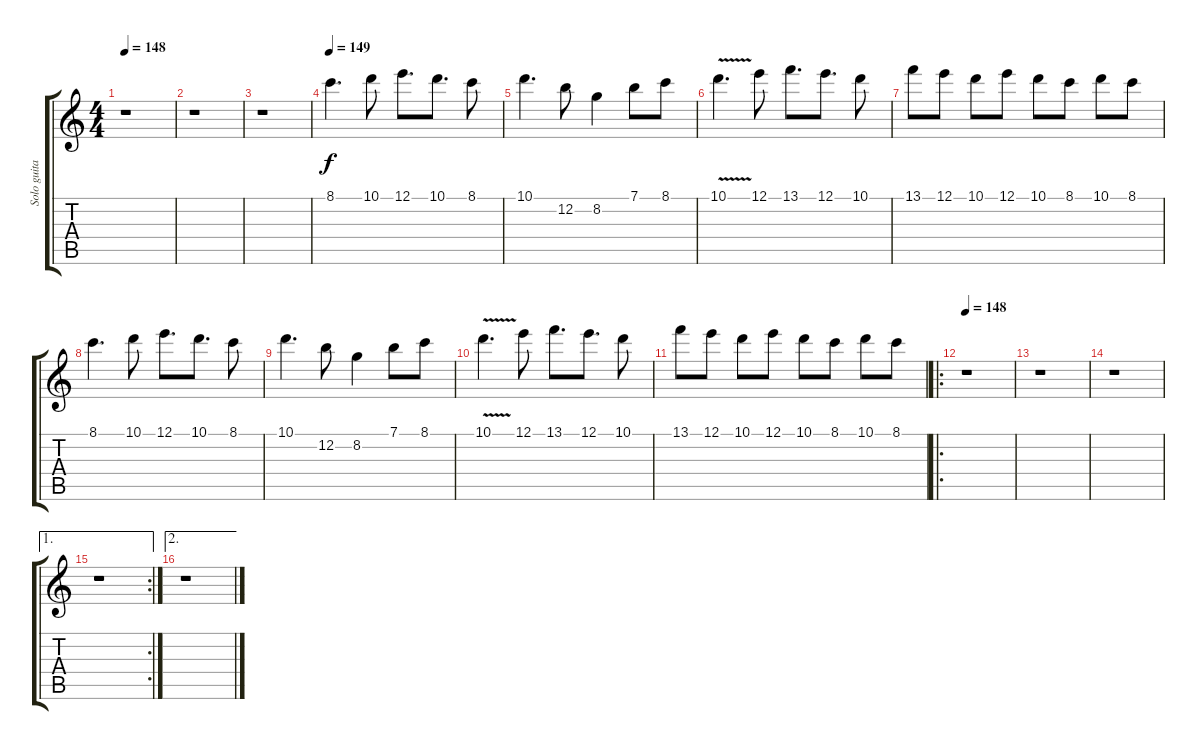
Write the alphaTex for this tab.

\track ("Solo guitar 1" "Solo guita") {instrument overdrivenguitar}
\staff {score tabs}
\tuning (E4 B3 G3 D3 A2 E2) {hide}
\ts (4 4)
\tempo 148
\clef g2
\ks c
r.1{dy f} |
r.1 |
r.1 |
\tempo 149
8.1.4{d volume 14 balance 8 instrument overdrivenguitar} 10.1.8 12.1.8{d} 10.1.8{d} 8.1.8 |
10.1.4{d} 12.2.8 8.2.4 7.1.8 8.1.8 |
10.1{v}.4{d} 12.1.8 13.1.8{d} 12.1.8{d} 10.1.8 |
13.1.8 12.1.8 10.1.8 12.1.8 10.1.8 8.1.8 10.1.8 8.1.8 |
8.1.4{d} 10.1.8 12.1.8{d} 10.1.8{d} 8.1.8 |
10.1.4{d} 12.2.8 8.2.4 7.1.8 8.1.8 |
10.1{v}.4{d} 12.1.8 13.1.8{d} 12.1.8{d} 10.1.8 |
13.1.8 12.1.8 10.1.8 12.1.8 10.1.8 8.1.8 10.1.8 8.1.8 |
\ro
\tempo 148
r.1 |
r.1 |
r.1 |
\ae 1
\rc 2
r.1 |
\ae 2
r.1
